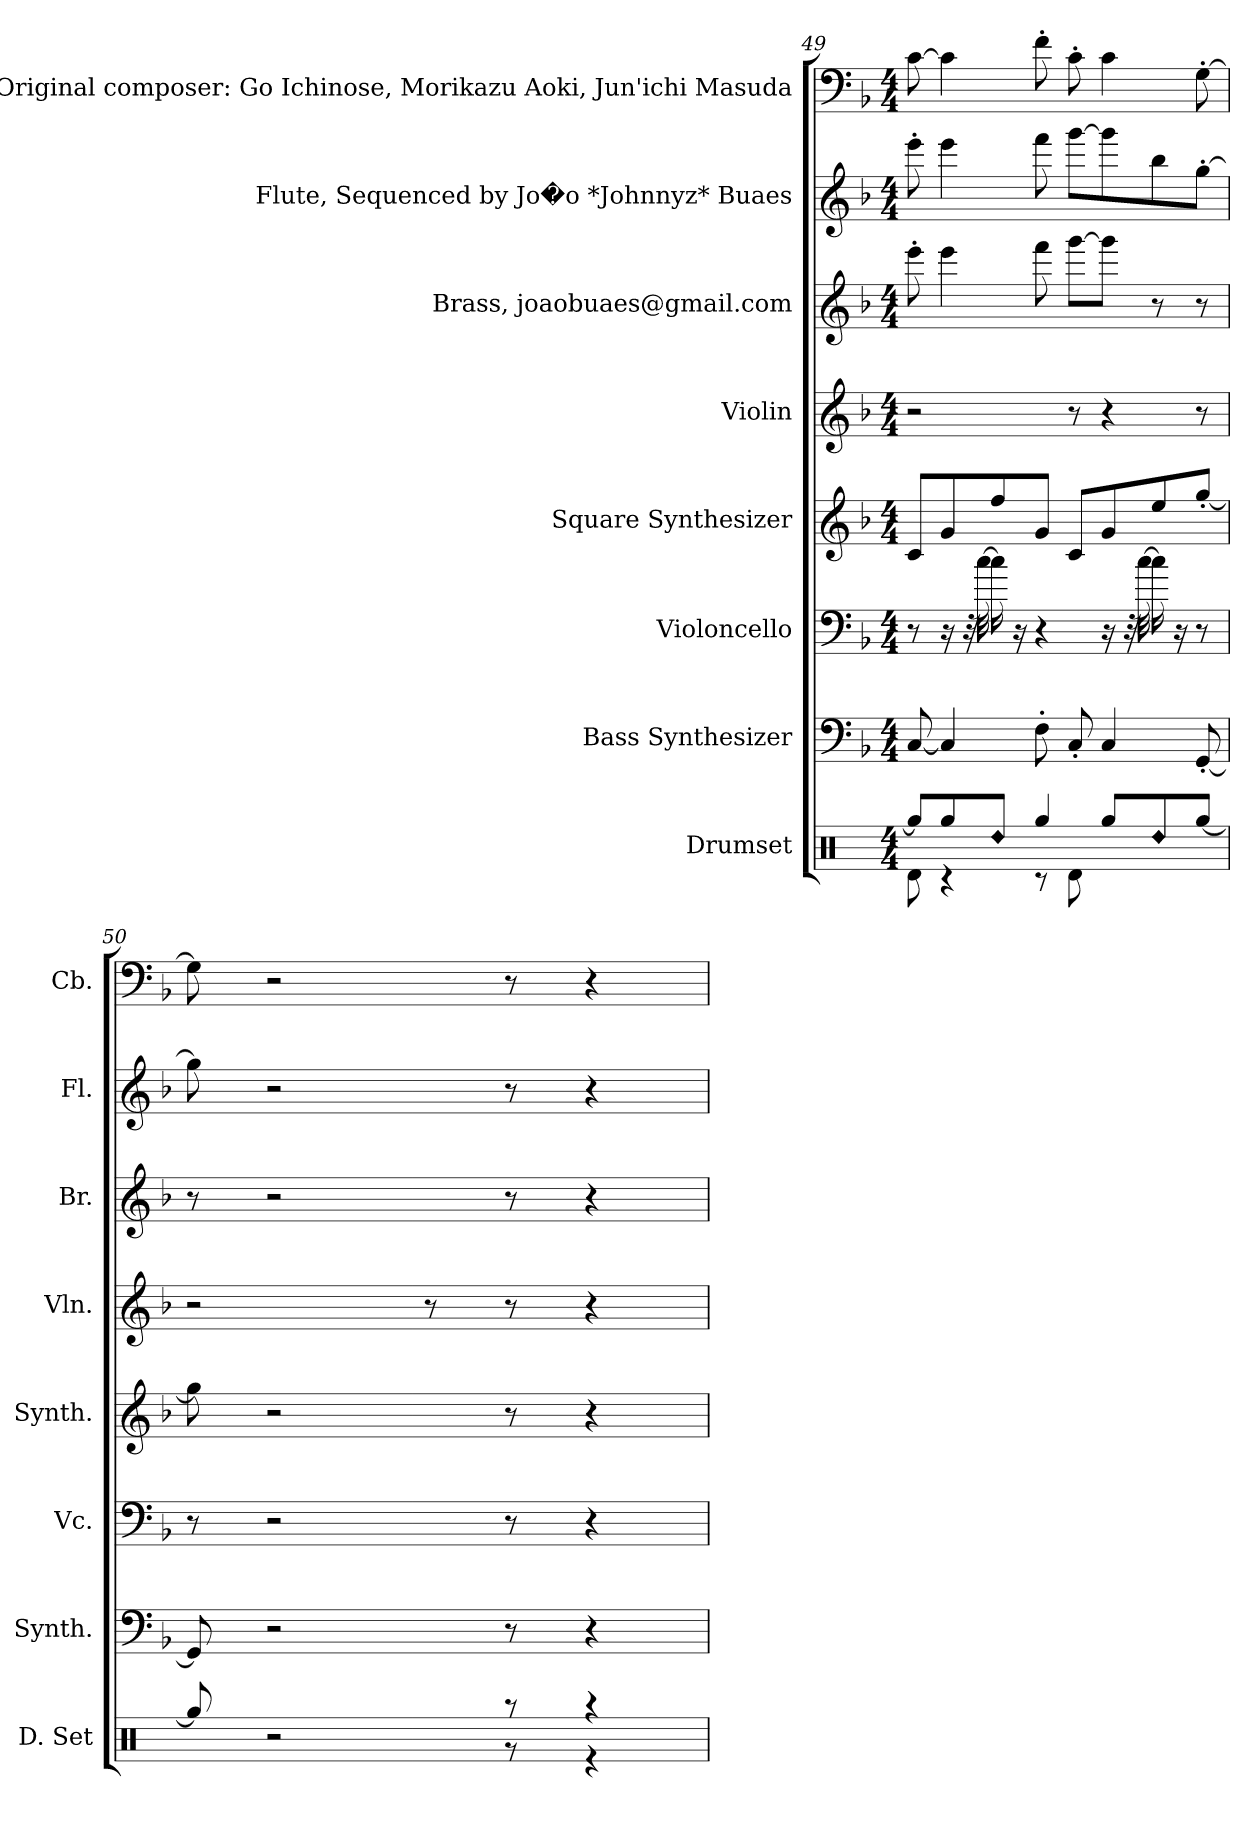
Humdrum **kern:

**kern	**kern	**kern	**kern	**kern	**kern	**kern	**kern
*part8	*part7	*part6	*part5	*part4	*part3	*part2	*part1
*staff8	*staff7	*staff6	*staff5	*staff4	*staff3	*staff2	*staff1
*I"Drumset	*I"Bass Synthesizer	*I"Violoncello	*I"Square Synthesizer	*I"Violin	*I"Brass, joaobuaes@gmail.com	*I"Flute, Sequenced by Jo�o *Johnnyz* Buaes	*I"Contrabass, Original composer: Go Ichinose, Morikazu Aoki, Jun'ichi Masuda
*I'D. Set	*I'Synth.	*I'Vc.	*I'Synth.	*I'Vln.	*I'Br.	*I'Fl.	*I'Cb.
!!LO:PB:g=z
*clefX	*clefF4	*clefF4	*clefG2	*clefG2	*clefG2	*clefG2	*clefF4
*	*	*	*	*	*	*	*ITrd7c12
*k[]	*k[b-]	*k[b-]	*k[b-]	*k[b-]	*k[b-]	*k[b-]	*k[b-]
*M4/4	*M4/4	*M4/4	*M4/4	*M4/4	*M4/4	*M4/4	*M4/4
=49	=49	=49	=49	=49	=49	=49	=49
*^	*	*	*	*	*	*	*
8Rgg/L]	8Rd\	[8C/	8r	8c/L	2r	8eee'\	8eee'\	[8C\
8Rgg/	4r	4C/]	16r	8g/	.	4eee\	4eee\	4C\]
.	.	.	32r	.	.	.	.	.
.	.	.	[32cc\	.	.	.	.	.
!LO:N:head=diamond	!	!	!	!	!	!	!	!
8Rdd/J	.	.	16cc\]	8ff/	.	.	.	.
.	.	.	16r	.	.	.	.	.
4Rgg/	8r	8F'\	4r	8g/J	.	8fff\	8fff\	8F'\
.	8Rd\	8C'/	.	8c/L	8r	[8ggg\L	[8ggg\L	8C'\
8Rgg/L	4.ryy	4C/	16r	8g/	4r	8ggg\J]	8ggg\]	4C\
.	.	.	32r	.	.	.	.	.
.	.	.	[32cc\	.	.	.	.	.
!LO:N:head=diamond	!	!	!	!	!	!	!	!
8Rdd/	.	.	16cc\]	8ee/	.	8r	8bb-\	.
.	.	.	16r	.	.	.	.	.
[8Rgg/J	.	[8GG'/	8r	[8gg'/J	8r	8r	[8gg'\J	[8GG'\
=50	=50	=50	=50	=50	=50	=50	=50	=50
8Rgg/]	8ryy	8GG/]	8r	8gg\]	2r	8r	8gg\]	8GG\]
*v	*v	*	*	*	*	*	*	*
2r	2r	2r	2r	.	2r	2r	2r
.	.	.	.	8r	.	.	.
*^	*	*	*	*	*	*	*
8r	8r	8r	8r	8r	8r	8r	8r	8r
4r	4r	4r	4r	4r	4r	4r	4r	4r
*v	*v	*	*	*	*	*	*	*
=	=	=	=	=	=	=	=
*-	*-	*-	*-	*-	*-	*-	*-
